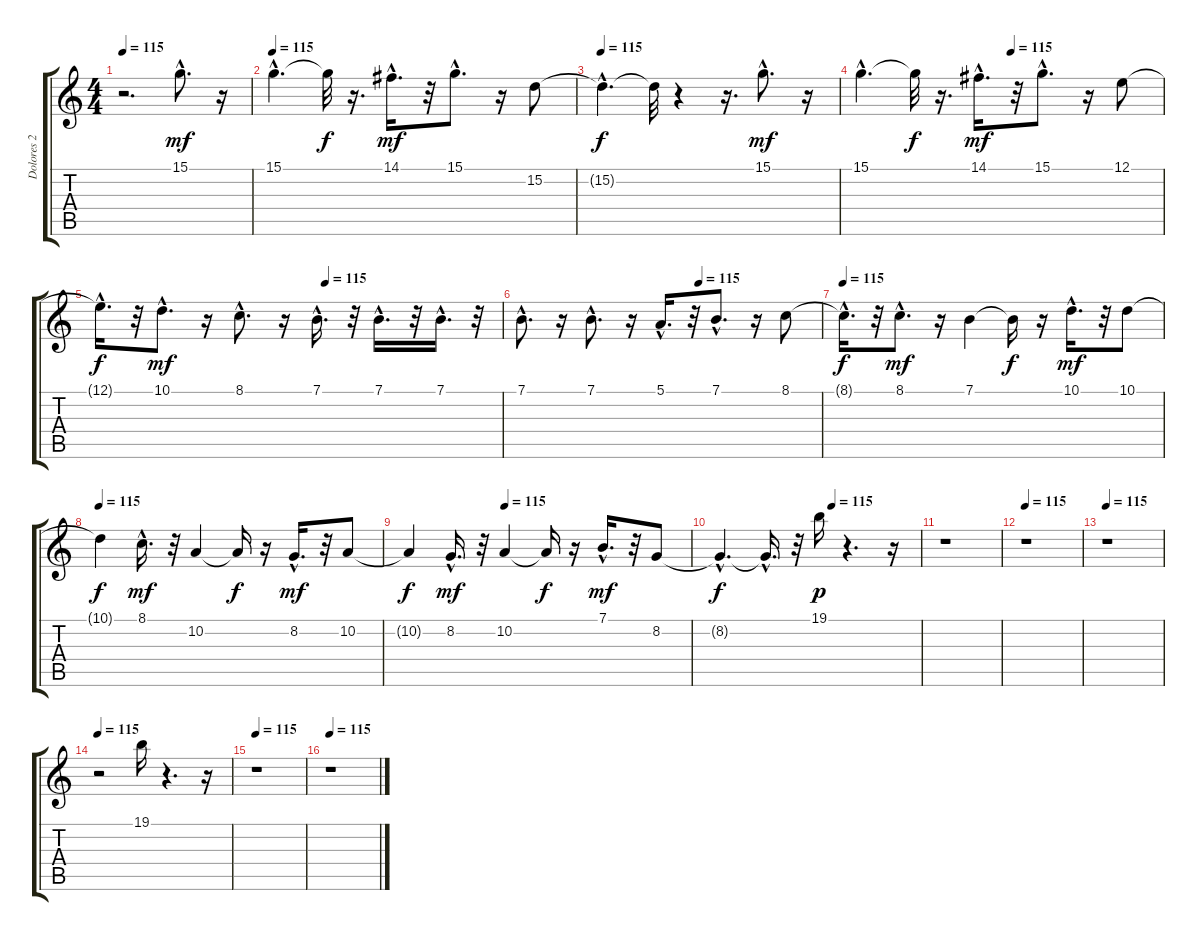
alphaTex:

\track ("Dolores 2" "Dolores 2") {instrument pad3polysynth}
\staff {score tabs}
\tuning (E4 B3 G3 D3 A2 E2) {hide}
\ts (4 4)
\tempo 115
\clef g2
\ks c
r.2{d dy f} 15.1{hac}.8{d dy mf} r.16 |
\tempo 115
15.1{hac}.4{d} 15.1{t}.32{dy f} r.16{d} 14.1{hac}.16{d dy mf} r.32 15.1{hac}.8{d} r.16 15.2.8 |
\tempo 115
15.2{hac t}.4{d dy f} 15.2{t}.32 r.4 r.16{d} 15.1{hac}.8{d dy mf} r.16 |
\tempo (115 0.5)
15.1{hac}.4{d} 15.1{t}.32{dy f} r.16{d} 14.1{hac}.16{d dy mf} r.32 15.1{hac}.8{d} r.16 12.1.8 |
\tempo (115 0.5625)
12.1{hac t}.16{d dy f} r.32 10.1{hac}.8{d dy mf} r.16 8.1{hac}.8{d} r.16 7.1{hac}.16{d} r.32 7.1{hac}.16{d} r.32 7.1{hac}.16{d} r.32 |
\tempo (115 0.59375)
7.1{hac}.8{d} r.16 7.1{hac}.8{d} r.16 5.1{hac}.16{d} r.32 7.1{hac}.8{d} r.16 8.1.8 |
\tempo 115
8.1{hac t}.16{d dy f} r.32 8.1{hac}.8{d dy mf} r.16 7.1.4 7.1{t}.16{dy f} r.16 10.1{hac}.16{d dy mf} r.32 10.1.8 |
\tempo 115
10.1{t}.4{dy f} 8.1{hac}.16{d dy mf} r.32 10.2.4 10.2{t}.16{dy f} r.16 8.2{hac}.16{d dy mf} r.32 10.2.8 |
\tempo (115 0.34375)
10.2{t}.4{dy f} 8.2{hac}.16{d dy mf} r.32 10.2.4 10.2{t}.16{dy f} r.16 7.1{hac}.16{d dy mf} r.32 8.2.8 |
\tempo (115 0.5625)
8.2{hac t}.4{d dy f} 8.2{hac t}.16{d} r.32 19.1.16{dy p} r.4{d} r.16 |
r.1 |
\tempo 115
r.1 |
\tempo 115
r.1 |
\tempo 115
r.2 19.1.16 r.4{d} r.16 |
\tempo 115
r.1 |
\tempo 115
r.1
